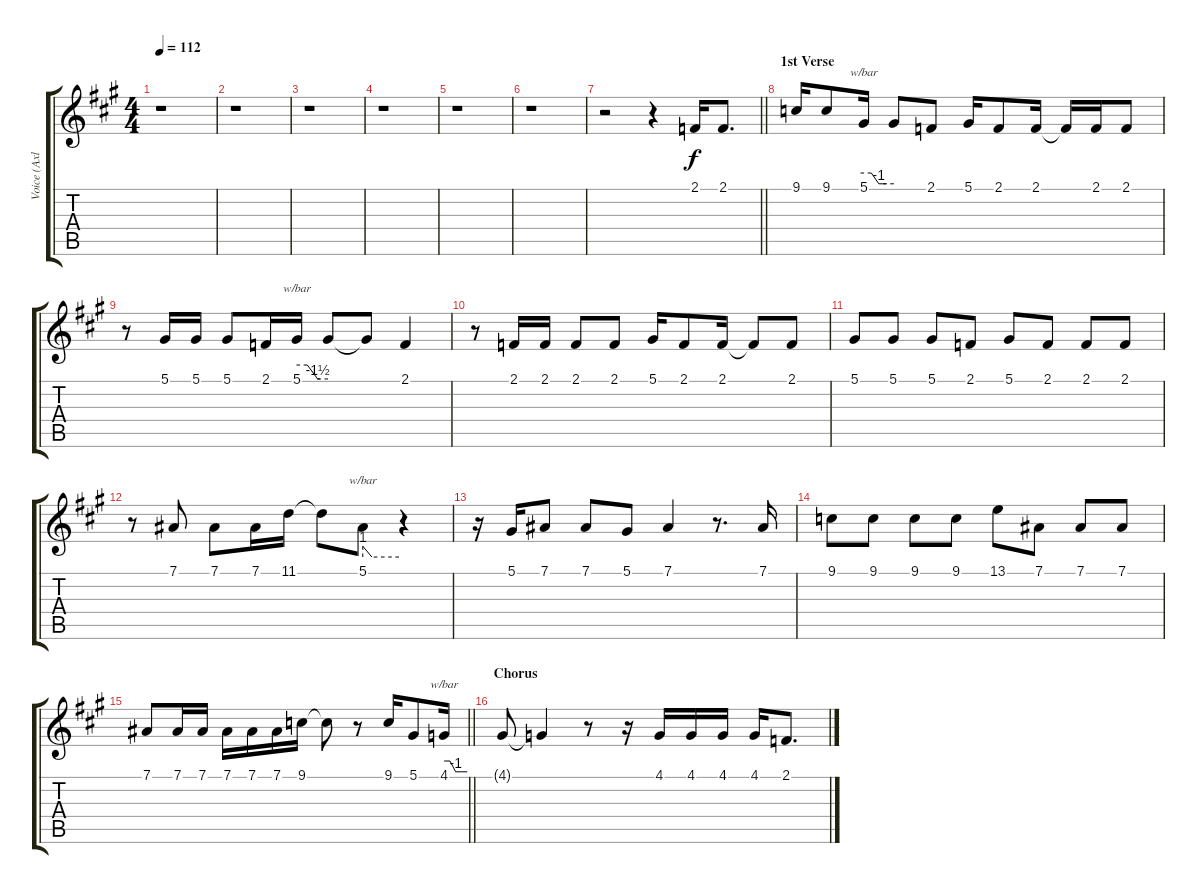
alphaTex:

\track ("Voice (Axl)" "Voice (Axl") {instrument lead2sawtooth}
\staff {score tabs}
\tuning (Eb4 Bb3 Gb3 Db3 Ab2 Eb2) {hide}
\ts (4 4)
\tempo 112
\clef g2
\ks f#minor
r.1{dy f} |
r.1 |
r.1 |
r.1 |
r.1 |
r.1 |
\barLineRight lightlight
r.2 r.4 2.1.16 2.1.8{d} |
\section ("" "1st Verse")
9.1.16 9.1.8 5.1.16{tbe (custom default 0 0 15 0 30 -4 37 -4 45 -4 60 -4)} 5.1{t}.8 2.1.8 5.1.16 2.1.8 2.1.16 2.1{t}.16 2.1.16 2.1.8 |
r.8 5.1.16 5.1.16 5.1.8 2.1.16 5.1.16{tbe (custom default 0 0 20 0 40 -6 45 -6 60 -6)} 5.1{t}.8 5.1{t}.8 2.1.4 |
r.8 2.1.16 2.1.16 2.1.8 2.1.8 5.1.16 2.1.8 2.1.16 2.1{t}.8 2.1.8 |
5.1.8 5.1.8 5.1.8 2.1.8 5.1.8 2.1.8 2.1.8 2.1.8 |
r.8 7.1.8 7.1.8 7.1.16 11.1.16 11.1{t}.8 5.1.8{tbe (custom default 0 4 15 0 60 0)} r.4 |
r.16 5.1.16 7.1.8 7.1.8 5.1.8 7.1.4 r.8{d} 7.1.16 |
9.1.8 9.1.8 9.1.8 9.1.8 13.1.8 7.1.8 7.1.8 7.1.8 |
\barLineRight lightlight
7.1.8 7.1.16 7.1.16 7.1.16 7.1.16 7.1.16 9.1.16 9.1{t}.8 r.8 9.1.16 5.1.8 4.1.16{tbe (custom default 0 0 15 0 30 -4 45 -4 60 -4)} |
\section ("" "Chorus")
4.1{t}.8 4.1{t}.4 r.8 r.16 4.1.16 4.1.16 4.1.16 4.1.16 2.1.8{d}
